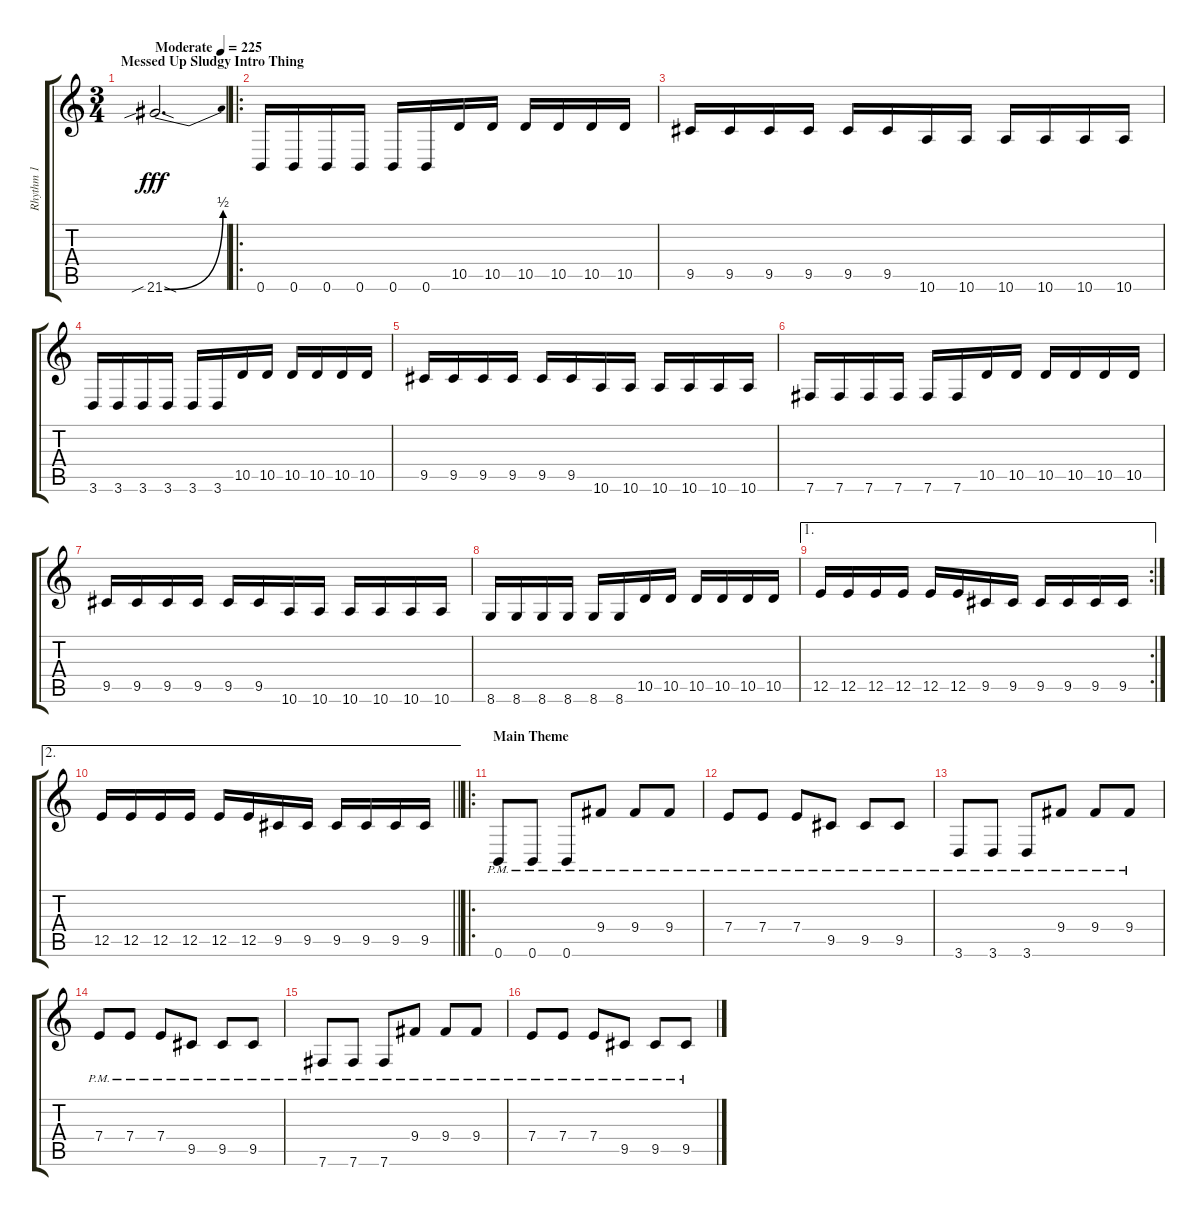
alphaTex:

\track ("Rhythm 1" "Rhythm 1") {instrument distortionguitar}
\staff {score tabs}
\tuning (B3 Gb3 D3 A2 E2 B1) {hide}
\ts (3 4)
\section ("" "Messed Up Sludgy Intro Thing")
\tempo (225 "Moderate")
\clef g2
\ks c
21.6{be (bend 0 0 60 2) sib sod}.2{d dy fff instrument distortionguitar} |
\ro
0.6.16 0.6.16 0.6.16 0.6.16 0.6.16 0.6.16 10.5.16 10.5.16 10.5.16 10.5.16 10.5.16 10.5.16 |
9.5.16 9.5.16 9.5.16 9.5.16 9.5.16 9.5.16 10.6.16 10.6.16 10.6.16 10.6.16 10.6.16 10.6.16 |
3.6.16 3.6.16 3.6.16 3.6.16 3.6.16 3.6.16 10.5.16 10.5.16 10.5.16 10.5.16 10.5.16 10.5.16 |
9.5.16 9.5.16 9.5.16 9.5.16 9.5.16 9.5.16 10.6.16 10.6.16 10.6.16 10.6.16 10.6.16 10.6.16 |
7.6.16 7.6.16 7.6.16 7.6.16 7.6.16 7.6.16 10.5.16 10.5.16 10.5.16 10.5.16 10.5.16 10.5.16 |
9.5.16 9.5.16 9.5.16 9.5.16 9.5.16 9.5.16 10.6.16 10.6.16 10.6.16 10.6.16 10.6.16 10.6.16 |
8.6.16 8.6.16 8.6.16 8.6.16 8.6.16 8.6.16 10.5.16 10.5.16 10.5.16 10.5.16 10.5.16 10.5.16 |
\ae 1
\rc 2
12.5.16 12.5.16 12.5.16 12.5.16 12.5.16 12.5.16 9.5.16 9.5.16 9.5.16 9.5.16 9.5.16 9.5.16 |
\ae 2
\barLineRight lightlight
12.5.16 12.5.16 12.5.16 12.5.16 12.5.16 12.5.16 9.5.16 9.5.16 9.5.16 9.5.16 9.5.16 9.5.16 |
\ro
\section ("" "Main Theme")
0.6{pm}.8 0.6{pm}.8 0.6{pm}.8 9.4{pm}.8 9.4{pm}.8 9.4{pm}.8 |
7.4{pm}.8 7.4{pm}.8 7.4{pm}.8 9.5{pm}.8 9.5{pm}.8 9.5{pm}.8 |
3.6{pm}.8 3.6{pm}.8 3.6{pm}.8 9.4{pm}.8 9.4{pm}.8 9.4{pm}.8 |
7.4{pm}.8 7.4{pm}.8 7.4{pm}.8 9.5{pm}.8 9.5{pm}.8 9.5{pm}.8 |
7.6{pm}.8 7.6{pm}.8 7.6{pm}.8 9.4{pm}.8 9.4{pm}.8 9.4{pm}.8 |
7.4{pm}.8 7.4{pm}.8 7.4{pm}.8 9.5{pm}.8 9.5{pm}.8 9.5{pm}.8
